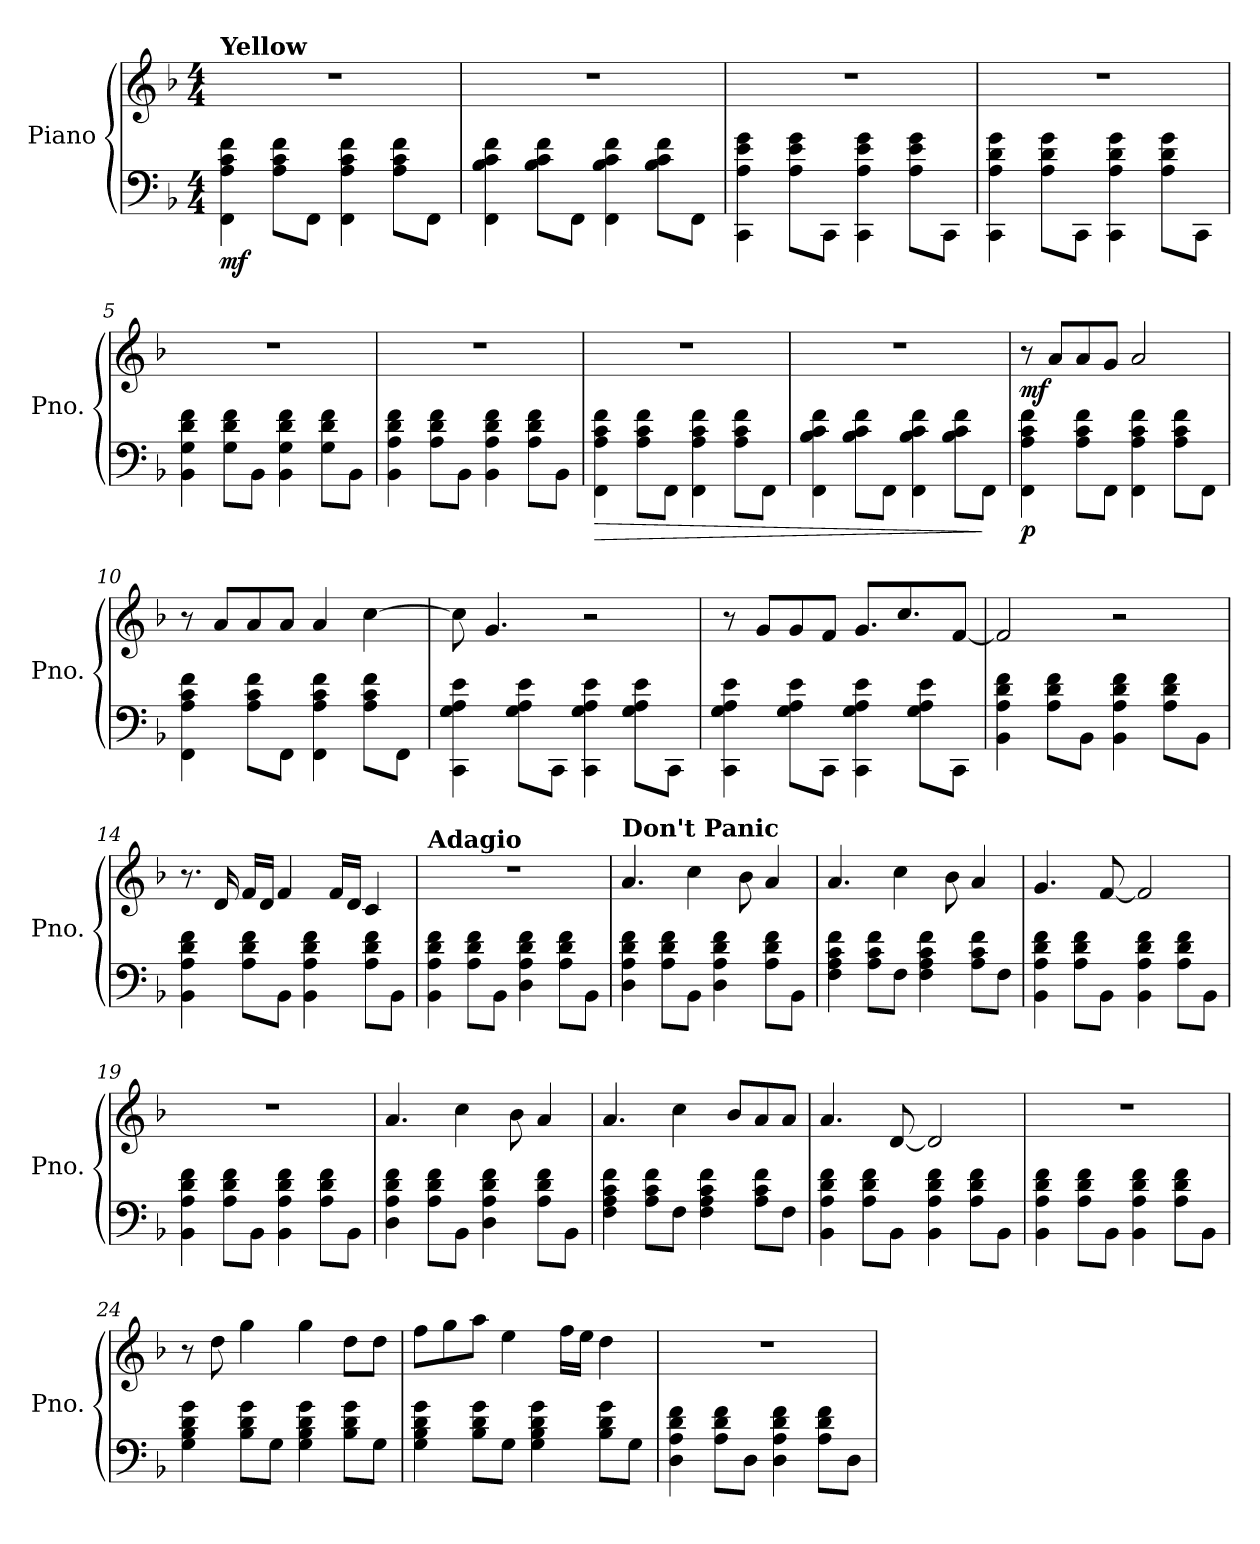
**kern	**dynam	**kern	**dynam
*part2	*part2	*part1	*part1
*staff2	*staff2	*staff1	*staff1
*I"Piano	*	*I"Piano	*
*I'Pno.	*	*I'Pno.	*
*clefF4	*	*clefG2	*
*k[b-]	*	*k[b-]	*
*M4/4	*	*M4/4	*
=1	=1	=1	=1
!	!	!LO:TX:a:B:t=Yellow	!
!	!LO:DY:b	!	!
4FF\ 4A\ 4c\ 4f\	mf	1r	.
8A\ 8c\ 8f\L	.	.	.
8FF\J	.	.	.
4FF\ 4A\ 4c\ 4f\	.	.	.
8A\ 8c\ 8f\L	.	.	.
8FF\J	.	.	.
=2	=2	=2	=2
4FF\ 4B-\ 4c\ 4f\	.	1r	.
8B-\ 8c\ 8f\L	.	.	.
8FF\J	.	.	.
4FF\ 4B-\ 4c\ 4f\	.	.	.
8B-\ 8c\ 8f\L	.	.	.
8FF\J	.	.	.
=3	=3	=3	=3
4CC\ 4A\ 4e\ 4g\	.	1r	.
8A\ 8e\ 8g\L	.	.	.
8CC\J	.	.	.
4CC\ 4A\ 4e\ 4g\	.	.	.
8A\ 8e\ 8g\L	.	.	.
8CC\J	.	.	.
=4	=4	=4	=4
4CC\ 4A\ 4d\ 4g\	.	1r	.
8A\ 8d\ 8g\L	.	.	.
8CC\J	.	.	.
4CC\ 4A\ 4d\ 4g\	.	.	.
8A\ 8d\ 8g\L	.	.	.
8CC\J	.	.	.
=5	=5	=5	=5
4BB-\ 4G\ 4d\ 4f\	.	1r	.
8G\ 8d\ 8f\L	.	.	.
8BB-\J	.	.	.
4BB-\ 4G\ 4d\ 4f\	.	.	.
8G\ 8d\ 8f\L	.	.	.
8BB-\J	.	.	.
!!LO:LB:g=z
=6	=6	=6	=6
4BB-\ 4A\ 4d\ 4f\	.	1r	.
8A\ 8d\ 8f\L	.	.	.
8BB-\J	.	.	.
4BB-\ 4A\ 4d\ 4f\	.	.	.
8A\ 8d\ 8f\L	.	.	.
8BB-\J	.	.	.
=7	=7	=7	=7
!	!LO:HP:b	!	!
4FF\ 4A\ 4c\ 4f\	>	1r	.
8A\ 8c\ 8f\L	.	.	.
8FF\J	.	.	.
4FF\ 4A\ 4c\ 4f\	.	.	.
8A\ 8c\ 8f\L	.	.	.
8FF\J	.	.	.
=8	=8	=8	=8
4FF\ 4B-\ 4c\ 4f\	.	1r	.
8B-\ 8c\ 8f\L	.	.	.
8FF\J	.	.	.
4FF\ 4B-\ 4c\ 4f\	.	.	.
8B-\ 8c\ 8f\L	.	.	.
8FF\J	]	.	.
=9	=9	=9	=9
!	!LO:DY:b	!	!LO:DY:b
4FF\ 4A\ 4c\ 4f\	p	8r	mf
.	.	8a/L	.
8A\ 8c\ 8f\L	.	8a/	.
8FF\J	.	8g/J	.
4FF\ 4A\ 4c\ 4f\	.	2a/	.
8A\ 8c\ 8f\L	.	.	.
8FF\J	.	.	.
=10	=10	=10	=10
4FF\ 4A\ 4c\ 4f\	.	8r	.
.	.	8a/L	.
8A\ 8c\ 8f\L	.	8a/	.
8FF\J	.	8a/J	.
4FF\ 4A\ 4c\ 4f\	.	4a/	.
8A\ 8c\ 8f\L	.	[4cc\	.
8FF\J	.	.	.
!!LO:LB:g=z
=11	=11	=11	=11
4CC\ 4G\ 4A\ 4e\	.	8cc\]	.
.	.	4.g/	.
8G\ 8A\ 8e\L	.	.	.
8CC\J	.	.	.
4CC\ 4G\ 4A\ 4e\	.	2r	.
8G\ 8A\ 8e\L	.	.	.
8CC\J	.	.	.
=12	=12	=12	=12
4CC\ 4G\ 4A\ 4e\	.	8r	.
.	.	8g/L	.
8G\ 8A\ 8e\L	.	8g/	.
8CC\J	.	8f/J	.
4CC\ 4G\ 4A\ 4e\	.	8.g/L	.
.	.	8.cc/	.
8G\ 8A\ 8e\L	.	.	.
8CC\J	.	[8f/J	.
=13	=13	=13	=13
4BB-\ 4A\ 4d\ 4f\	.	2f/]	.
8A\ 8d\ 8f\L	.	.	.
8BB-\J	.	.	.
4BB-\ 4A\ 4d\ 4f\	.	2r	.
8A\ 8d\ 8f\L	.	.	.
8BB-\J	.	.	.
=14	=14	=14	=14
4BB-\ 4A\ 4d\ 4f\	.	8.r	.
.	.	16d/	.
8A\ 8d\ 8f\L	.	16f/LL	.
.	.	16d/JJ	.
8BB-\J	.	4f/	.
4BB-\ 4A\ 4d\ 4f\	.	.	.
.	.	16f/LL	.
.	.	16d/JJ	.
8A\ 8d\ 8f\L	.	4c/	.
8BB-\J	.	.	.
!!LO:LB:g=z
=15	=15	=15	=15
!	!	!LO:TX:a:B:t=Adagio	!
4BB-\ 4A\ 4d\ 4f\	.	1r	.
8A\ 8d\ 8f\L	.	.	.
8BB-\J	.	.	.
4D\ 4A\ 4d\ 4f\	.	.	.
8A\ 8d\ 8f\L	.	.	.
8BB-\J	.	.	.
=16	=16	=16	=16
!	!	!LO:TX:a:B:t=Don't Panic	!
4D\ 4A\ 4d\ 4f\	.	4.a/	.
8A\ 8d\ 8f\L	.	.	.
8BB-\J	.	4cc\	.
4D\ 4A\ 4d\ 4f\	.	.	.
.	.	8b-\	.
8A\ 8d\ 8f\L	.	4a/	.
8BB-\J	.	.	.
=17	=17	=17	=17
4F\ 4A\ 4c\ 4f\	.	4.a/	.
8A\ 8c\ 8f\L	.	.	.
8F\J	.	4cc\	.
4F\ 4A\ 4c\ 4f\	.	.	.
.	.	8b-\	.
8A\ 8c\ 8f\L	.	4a/	.
8F\J	.	.	.
=18	=18	=18	=18
4BB-\ 4A\ 4d\ 4f\	.	4.g/	.
8A\ 8d\ 8f\L	.	.	.
8BB-\J	.	[8f/	.
4BB-\ 4A\ 4d\ 4f\	.	2f/]	.
8A\ 8d\ 8f\L	.	.	.
8BB-\J	.	.	.
=19	=19	=19	=19
4BB-\ 4A\ 4d\ 4f\	.	1r	.
8A\ 8d\ 8f\L	.	.	.
8BB-\J	.	.	.
4BB-\ 4A\ 4d\ 4f\	.	.	.
8A\ 8d\ 8f\L	.	.	.
8BB-\J	.	.	.
!!LO:LB:g=z
=20	=20	=20	=20
4D\ 4A\ 4d\ 4f\	.	4.a/	.
8A\ 8d\ 8f\L	.	.	.
8BB-\J	.	4cc\	.
4D\ 4A\ 4d\ 4f\	.	.	.
.	.	8b-\	.
8A\ 8d\ 8f\L	.	4a/	.
8BB-\J	.	.	.
=21	=21	=21	=21
4F\ 4A\ 4c\ 4f\	.	4.a/	.
8A\ 8c\ 8f\L	.	.	.
8F\J	.	4cc\	.
4F\ 4A\ 4c\ 4f\	.	.	.
.	.	8b-/L	.
8A\ 8c\ 8f\L	.	8a/	.
8F\J	.	8a/J	.
=22	=22	=22	=22
4BB-\ 4A\ 4d\ 4f\	.	4.a/	.
8A\ 8d\ 8f\L	.	.	.
8BB-\J	.	[8d/	.
4BB-\ 4A\ 4d\ 4f\	.	2d/]	.
8A\ 8d\ 8f\L	.	.	.
8BB-\J	.	.	.
=23	=23	=23	=23
4BB-\ 4A\ 4d\ 4f\	.	1r	.
8A\ 8d\ 8f\L	.	.	.
8BB-\J	.	.	.
4BB-\ 4A\ 4d\ 4f\	.	.	.
8A\ 8d\ 8f\L	.	.	.
8BB-\J	.	.	.
=24	=24	=24	=24
4G\ 4B-\ 4d\ 4g\	.	8r	.
.	.	8dd\	.
8B-\ 8d\ 8g\L	.	4gg\	.
8G\J	.	.	.
4G\ 4B-\ 4d\ 4g\	.	4gg\	.
8B-\ 8d\ 8g\L	.	8dd\L	.
8G\J	.	8dd\J	.
!!LO:PB:g=z
=25	=25	=25	=25
4G\ 4B-\ 4d\ 4g\	.	8ff\L	.
.	.	8gg\	.
8B-\ 8d\ 8g\L	.	8aa\J	.
8G\J	.	4ee\	.
4G\ 4B-\ 4d\ 4g\	.	.	.
.	.	16ff\LL	.
.	.	16ee\JJ	.
8B-\ 8d\ 8g\L	.	4dd\	.
8G\J	.	.	.
=26	=26	=26	=26
4D\ 4A\ 4d\ 4f\	.	1r	.
8A\ 8d\ 8f\L	.	.	.
8D\J	.	.	.
4D\ 4A\ 4d\ 4f\	.	.	.
8A\ 8d\ 8f\L	.	.	.
8D\J	.	.	.
=	=	=	=
*-	*-	*-	*-
